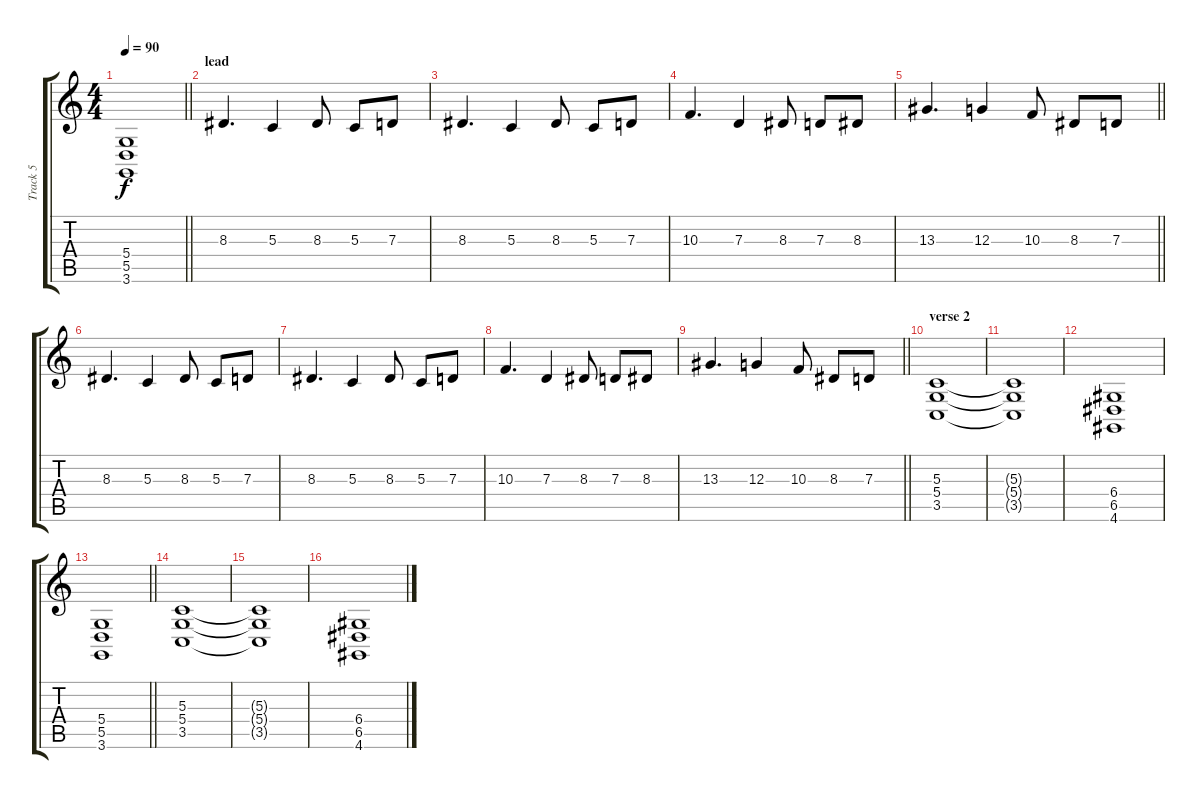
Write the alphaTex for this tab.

\track ("Track 5" "Track 5") {instrument lead1square}
\staff {score tabs}
\tuning (E4 B3 G3 D3 A2 E2) {hide}
\ts (4 4)
\tempo 90
\clef g2
\barLineRight lightlight
\ks c
(5.4 5.5 3.6).1{dy f} |
\section ("" "lead")
8.3.4{d} 5.3.4 8.3.8 5.3.8 7.3.8 |
8.3.4{d} 5.3.4 8.3.8 5.3.8 7.3.8 |
10.3.4{d} 7.3.4 8.3.8 7.3.8 8.3.8 |
\barLineRight lightlight
13.3.4{d} 12.3.4 10.3.8 8.3.8 7.3.8 |
8.3.4{d} 5.3.4 8.3.8 5.3.8 7.3.8 |
8.3.4{d} 5.3.4 8.3.8 5.3.8 7.3.8 |
10.3.4{d} 7.3.4 8.3.8 7.3.8 8.3.8 |
\barLineRight lightlight
13.3.4{d} 12.3.4 10.3.8 8.3.8 7.3.8 |
\section ("" "verse 2")
(5.3 5.4 3.5).1 |
(5.3{t} 5.4{t} 3.5{t}).1 |
(6.4 6.5 4.6).1 |
\barLineRight lightlight
(5.4 5.5 3.6).1 |
(5.3 5.4 3.5).1 |
(5.3{t} 5.4{t} 3.5{t}).1 |
(6.4 6.5 4.6).1
